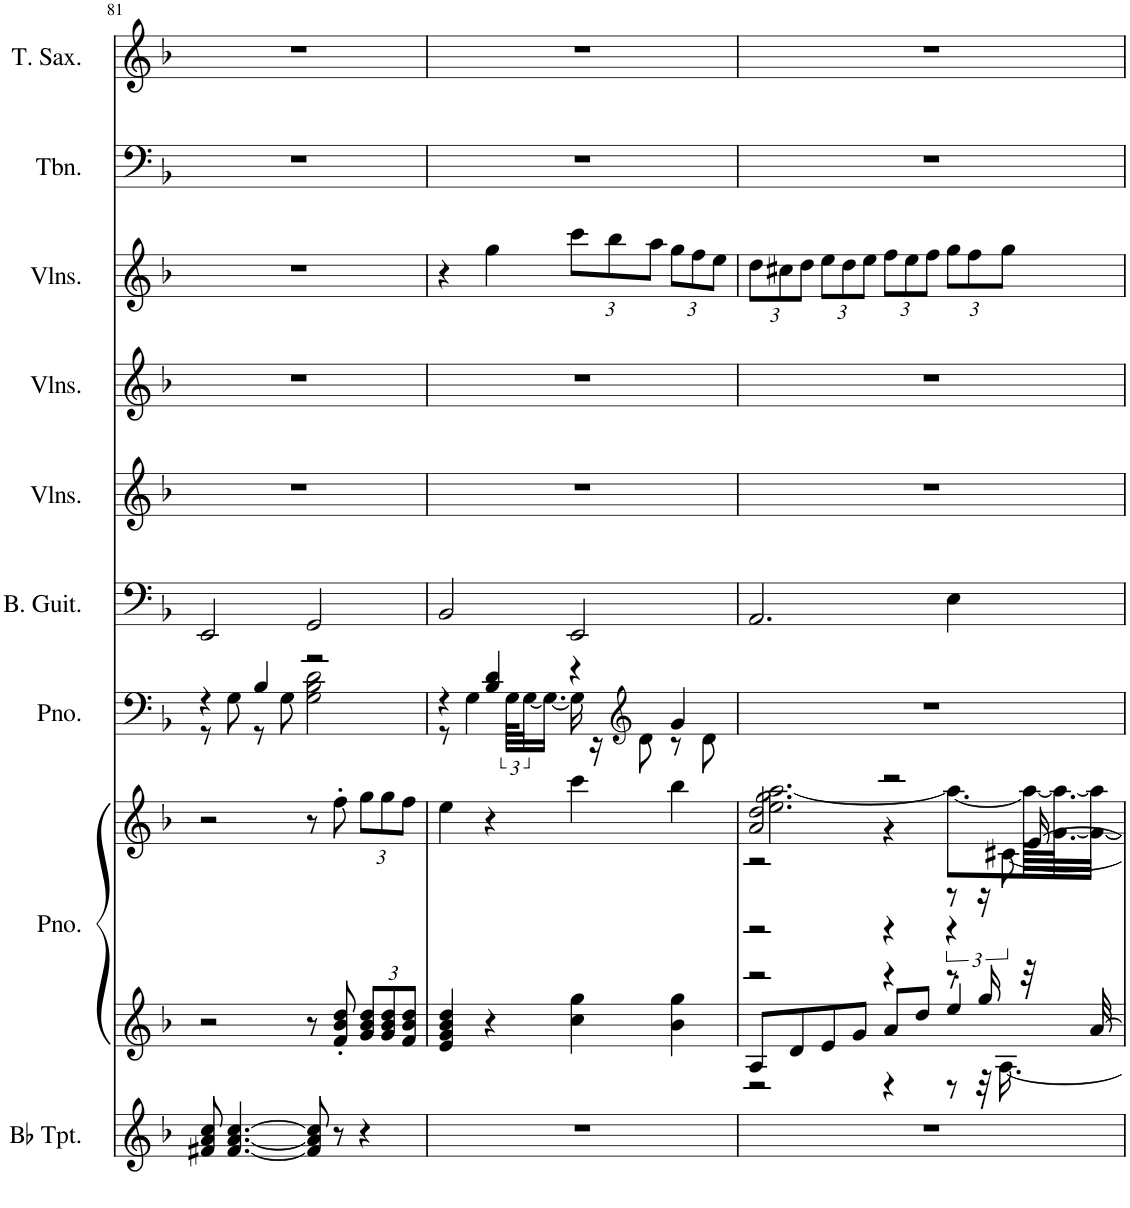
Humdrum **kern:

**kern	**kern	**kern	**kern	**kern	**kern	**kern	**kern	**kern	**kern
*part9	*part8	*part8	*part7	*part6	*part5	*part4	*part3	*part2	*part1
*staff10	*staff9	*staff8	*staff7	*staff6	*staff5	*staff4	*staff3	*staff2	*staff1
*I"Bb Trumpet, Trumpet 123	*I"Piano, Piano R	*	*I"Piano, Piano L	*I"Bass Guitar, Bass	*I"Violins, Strings	*I"Violins, Strings	*I"Violins,  Strings	*I"Trombone, vokal 1.2.3	*I"Tenor Saxophone, SOLO
*I'Bb Tpt.	*I'Pno.	*	*I'Pno.	*I'B. Guit.	*I'Vlns.	*I'Vlns.	*I'Vlns.	*I'Tbn.	*I'T. Sax.
!!LO:PB:g=z
*clefG2	*clefG2	*clefG2	*clefG2	*clefF4	*clefG2	*clefG2	*clefG2	*clefF4	*clefG2
*Trd1c2	*	*	*	*Trd7c12	*	*	*	*	*Trd8c14
*k[b-]	*k[b-]	*k[b-]	*k[b-]	*k[b-]	*k[b-]	*k[b-]	*k[b-]	*k[b-]	*k[b-]
*M4/4	*M4/4	*M4/4	*M4/4	*M4/4	*M4/4	*M4/4	*M4/4	*M4/4	*M4/4
=81	=81	=81	=81	=81	=81	=81	=81	=81	=81
*	*	*	*^	*	*	*	*	*	*
8f#X/ 8a/ 8cc/	2r	2r	4r	8r	2EE/	1r	1r	1r	1r	1r
[4.f#/ [4.a/ [4.cc/	.	.	.	8G\	.	.	.	.	.	.
.	.	.	4B-/	8r	.	.	.	.	.	.
.	.	.	.	8G\	.	.	.	.	.	.
8f#/] 8a/] 8cc/]	8r	8r	2r	2G\ 2B-\ 2d\	2GG/	.	.	.	.	.
8r	8f/' 8b-/' 8dd/'	8ff'\	.	.	.	.	.	.	.	.
*	*Xbrackettup	*Xbrackettup	*	*	*	*	*	*	*	*
4r	12g/ 12b-/ 12dd/L	12gg\L	.	.	.	.	.	.	.	.
.	12g/ 12b-/ 12dd/	12gg\	.	.	.	.	.	.	.	.
.	12f/ 12b-/ 12dd/J	12ff\J	.	.	.	.	.	.	.	.
=82	=82	=82	=82	=82	=82	=82	=82	=82	=82	=82
1r	4e/ 4g/ 4b-/ 4dd/	4ee\	4r	8r	2BB-/	1r	1r	4r	1r	1r
.	.	.	.	4G\	.	.	.	.	.	.
.	4r	4r	4B-/ 4d/	.	.	.	.	4gg\	.	.
.	.	.	.	96G\KLLL	.	.	.	.	.	.
.	.	.	.	[48G\J	.	.	.	.	.	.
.	.	.	.	16.G\JJ_	.	.	.	.	.	.
*	*	*	*	*	*	*	*	*Xbrackettup	*	*
.	4cc\ 4gg\	4ccc\	4r	16G\]	2EE/	.	.	12ccc\L	.	.
.	.	.	.	16r	.	.	.	.	.	.
.	.	.	.	.	.	.	.	12bb-\	.	.
*	*	*	*clefG2	*	*	*	*	*	*	*
.	.	.	.	8d\	.	.	.	.	.	.
.	.	.	.	.	.	.	.	12aa\J	.	.
.	4b-\ 4gg\	4bb-\	4g/	8r	.	.	.	12gg\L	.	.
.	.	.	.	.	.	.	.	12ff\	.	.
.	.	.	.	8d\	.	.	.	.	.	.
.	.	.	.	.	.	.	.	12ee\J	.	.
*	*	*	*v	*v	*	*	*	*	*	*
=83	=83	=83	=83	=83	=83	=83	=83	=83	=83
*	*^	*^	*	*	*	*	*	*	*
*	*	*^	*	*^	*	*	*	*	*	*	*
*	*	*	*	*	*	*^	*	*	*	*	*	*	*
1r	2r	8A/L	2r	2a/ 2dd/	2.ee\ 2.gg\ [2.aa\	2r	2r	1r	2.AA/	1r	1r	12dd\L	1r	1r
.	.	.	.	.	.	.	.	.	.	.	.	12cc#X\	.	.
.	.	8d/	.	.	.	.	.	.	.	.	.	.	.	.
.	.	.	.	.	.	.	.	.	.	.	.	12dd\J	.	.
.	.	8e/	.	.	.	.	.	.	.	.	.	12ee\L	.	.
.	.	.	.	.	.	.	.	.	.	.	.	12dd\	.	.
.	.	8g/J	.	.	.	.	.	.	.	.	.	.	.	.
.	.	.	.	.	.	.	.	.	.	.	.	12ee\J	.	.
.	4r	8a/L	4r	2r	.	4r	4r	.	.	.	.	12ff\L	.	.
.	.	.	.	.	.	.	.	.	.	.	.	12ee\	.	.
.	.	8dd/J	.	.	.	.	.	.	.	.	.	.	.	.
.	.	.	.	.	.	.	.	.	.	.	.	12ff\J	.	.
*	*	*	*	*	*	*	*brackettup	*	*	*	*	*	*	*
.	8r	4ee'/	8r	.	8.aa\L_	8r	6r	.	4E\	.	.	12gg\L	.	.
.	.	.	.	.	.	.	.	.	.	.	.	12ff\	.	.
.	16gg/	.	32r	.	.	16r	.	.	.	.	.	.	.	.
.	.	.	[16.A\	.	.	.	.	.	.	.	.	.	.	.
.	.	.	.	.	.	.	[12c#X\	.	.	.	.	12gg\J	.	.
.	32r	.	.	.	128aa\KLLL_	[16e/	.	.	.	.	.	.	.	.
.	.	.	.	.	[64.g\ 64.aa\_J	.	.	.	.	.	.	.	.	.
.	[32a/	.	.	.	32g\_ 32aa\]JJJ	.	.	.	.	.	.	.	.	.
*	*v	*v	*v	*	*	*	*	*	*	*	*	*	*	*
*	*	*v	*v	*v	*v	*	*	*	*	*	*	*
=	=	=	=	=	=	=	=	=	=
*-	*-	*-	*-	*-	*-	*-	*-	*-	*-
